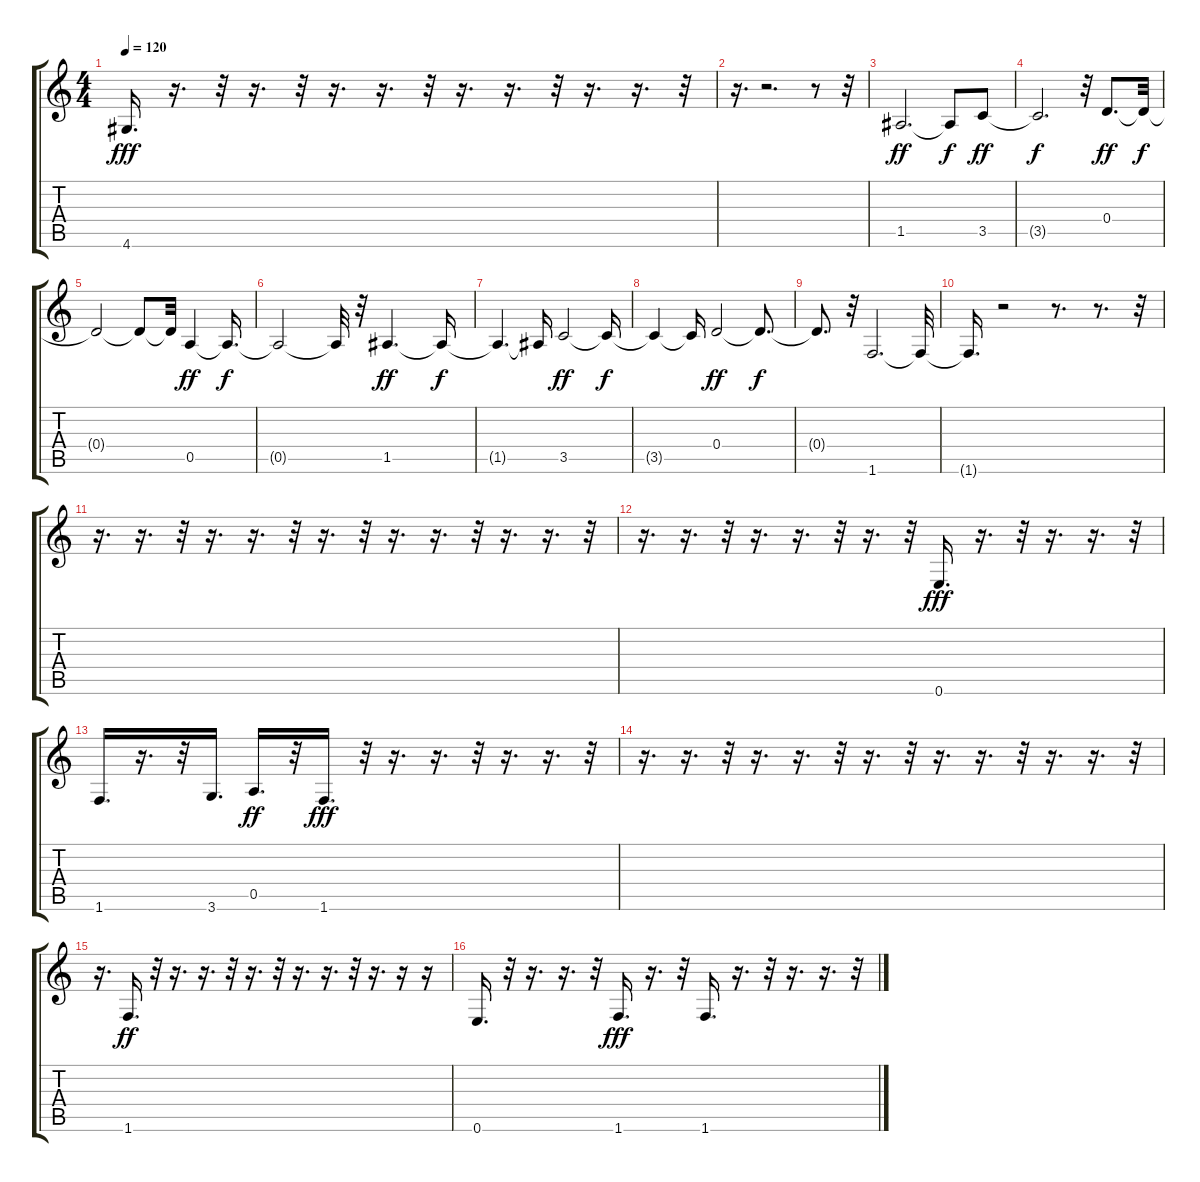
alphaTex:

\track "" {instrument synthbass2}
\staff {score tabs}
\tuning (E4 B3 G3 D3 A2 E2) {hide}
\ts (4 4)
\tempo 120
\clef g2
\ks c
4.6.16{d dy fff} r.16{d} r.32 r.16{d} r.32 r.16{d} r.16{d} r.32 r.16{d} r.16{d} r.32 r.16{d} r.16{d} r.32 |
r.16{d} r.2{d} r.8 r.32 |
1.5.2{d dy ff} 1.5{t}.8{dy f} 3.5.8{dy ff} |
3.5{t}.2{d dy f} r.32 0.4.8{d dy ff} 0.4{t}.32{dy f} |
0.4{t}.2 0.4{t}.8 0.4{t}.32 0.5.4{dy ff} 0.5{t}.16{d dy f} |
0.5{t}.2 0.5{t}.32 r.32 1.5.4{d dy ff} 1.5{t}.16{dy f} |
1.5{t}.4{d} 1.5{t}.16 3.5.2{dy ff} 3.5{t}.16{dy f} |
3.5{t}.4 3.5{t}.16 0.4.2{dy ff} 0.4{t}.8{d dy f} |
0.4{t}.8{d} r.32 1.6.2{d} 1.6{t}.32 |
1.6{t}.16{d} r.2 r.8{d} r.8{d} r.32 |
r.16{d} r.16{d} r.32 r.16{d} r.16{d} r.32 r.16{d} r.32 r.16{d} r.16{d} r.32 r.16{d} r.16{d} r.32 |
r.16{d} r.16{d} r.32 r.16{d} r.16{d} r.32 r.16{d} r.32 0.6.16{d dy fff} r.16{d} r.32 r.16{d} r.16{d} r.32 |
1.6.16{d} r.16{d} r.32 3.6.16{d} 0.5.16{d dy ff} r.32 1.6.16{d dy fff} r.32 r.16{d} r.16{d} r.32 r.16{d} r.16{d} r.32 |
r.16{d} r.16{d} r.32 r.16{d} r.16{d} r.32 r.16{d} r.32 r.16{d} r.16{d} r.32 r.16{d} r.16{d} r.32 |
r.16{d} 1.6.16{d dy ff} r.32 r.16{d} r.16{d} r.32 r.16{d} r.32 r.16{d} r.16{d} r.32 r.16{d} r.16 r.16 |
0.6.16{d} r.32 r.16{d} r.16{d} r.32 1.6.16{d dy fff} r.16{d} r.32 1.6.16{d} r.16{d} r.32 r.16{d} r.16{d} r.32
